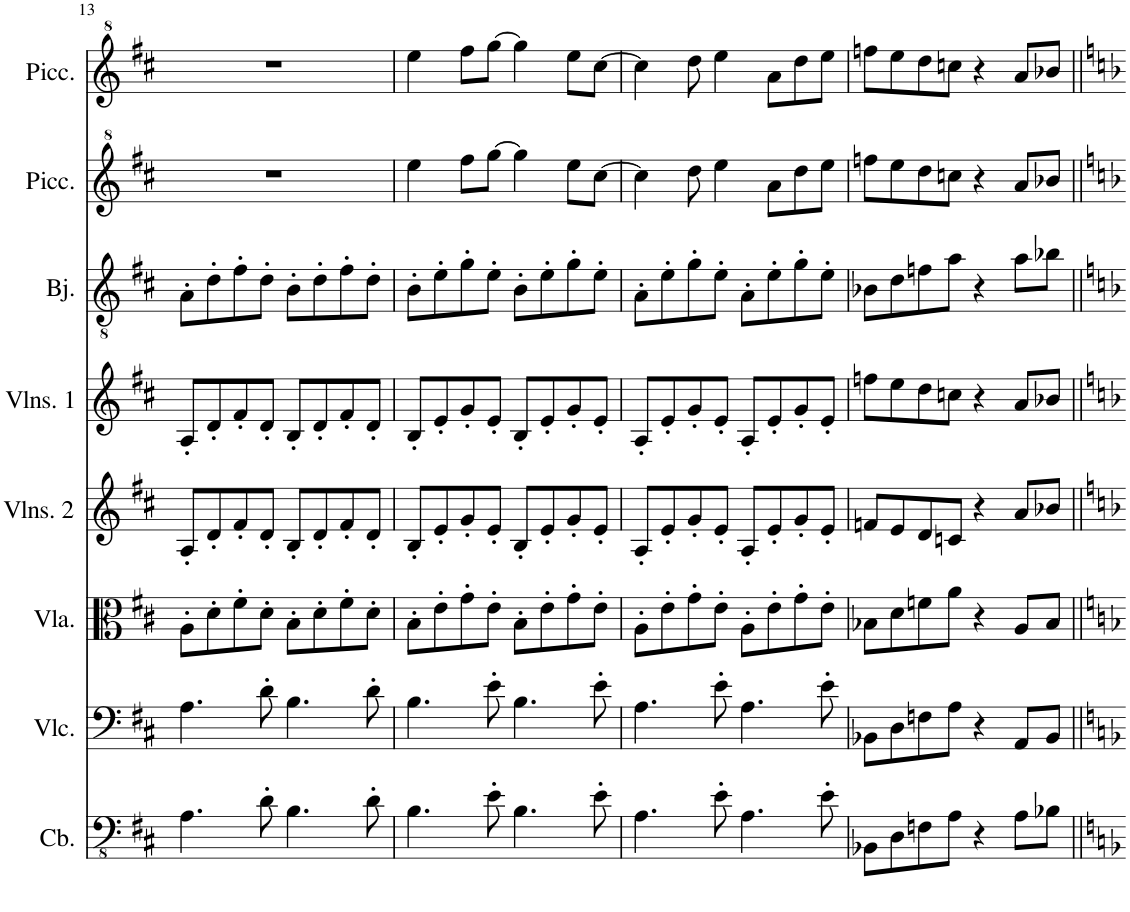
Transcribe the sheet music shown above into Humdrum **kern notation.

**kern	**kern	**kern	**kern	**kern	**kern	**kern	**kern
*part8	*part7	*part6	*part5	*part4	*part3	*part2	*part1
*staff8	*staff7	*staff6	*staff5	*staff4	*staff3	*staff2	*staff1
*I"Contrabass	*I"Violoncello	*I"Viola	*I"Violins 2	*I"Violins 1	*I"Banjo	*I"Piccolo	*I"Piccolo
*I'Cb.	*I'Vlc.	*I'Vla.	*I'Vlns. 2	*I'Vlns. 1	*I'Bj.	*I'Picc.	*I'Picc.
!!LO:PB:g=z
*clefFv4	*clefF4	*clefC3	*clefG2	*clefG2	*clefGv2	*clefG^2	*clefG^2
*Trd7c12	*	*	*	*	*Trd7c12	*Trd-7c-12	*Trd-7c-12
*k[f#c#]	*k[f#c#]	*k[f#c#]	*k[f#c#]	*k[f#c#]	*k[f#c#]	*k[f#c#]	*k[f#c#]
*M4/4	*M4/4	*M4/4	*M4/4	*M4/4	*M4/4	*M4/4	*M4/4
=13	=13	=13	=13	=13	=13	=13	=13
4.AA\	4.A\	8A'\L	8A'/L	8A'/L	8A'\L	1r	1r
.	.	8d'\	8d'/	8d'/	8d'\	.	.
.	.	8f#'\	8f#'/	8f#'/	8f#'\	.	.
8D'\	8d'\	8d'\J	8d'/J	8d'/J	8d'\J	.	.
4.BB\	4.B\	8B'\L	8B'/L	8B'/L	8B'\L	.	.
.	.	8d'\	8d'/	8d'/	8d'\	.	.
.	.	8f#'\	8f#'/	8f#'/	8f#'\	.	.
8D'\	8d'\	8d'\J	8d'/J	8d'/J	8d'\J	.	.
=14	=14	=14	=14	=14	=14	=14	=14
4.BB\	4.B\	8B'\L	8B'/L	8B'/L	8B'\L	4eee\	4eee\
.	.	8e'\	8e'/	8e'/	8e'\	.	.
.	.	8g'\	8g'/	8g'/	8g'\	8fff#\L	8fff#\L
8E'\	8e'\	8e'\J	8e'/J	8e'/J	8e'\J	[8ggg\J	[8ggg\J
4.BB\	4.B\	8B'\L	8B'/L	8B'/L	8B'\L	4ggg\]	4ggg\]
.	.	8e'\	8e'/	8e'/	8e'\	.	.
.	.	8g'\	8g'/	8g'/	8g'\	8eee\L	8eee\L
8E'\	8e'\	8e'\J	8e'/J	8e'/J	8e'\J	[8ccc#\J	[8ccc#\J
=15	=15	=15	=15	=15	=15	=15	=15
4.AA\	4.A\	8A'\L	8A'/L	8A'/L	8A'\L	4ccc#\]	4ccc#\]
.	.	8e'\	8e'/	8e'/	8e'\	.	.
.	.	8g'\	8g'/	8g'/	8g'\	8ddd\	8ddd\
8E'\	8e'\	8e'\J	8e'/J	8e'/J	8e'\J	4eee\	4eee\
4.AA\	4.A\	8A'\L	8A'/L	8A'/L	8A'\L	.	.
.	.	8e'\	8e'/	8e'/	8e'\	8aa\L	8aa\L
.	.	8g'\	8g'/	8g'/	8g'\	8ddd\	8ddd\
8E'\	8e'\	8e'\J	8e'/J	8e'/J	8e'\J	8eee\J	8eee\J
=16	=16	=16	=16	=16	=16	=16	=16
8BBB-X\L	8BB-X\L	8B-X\L	8fn/L	8ffn\L	8B-X\L	8fffn\L	8fffn\L
8DD\	8D\	8d\	8e/	8ee\	8d\	8eee\	8eee\
8FFn\	8Fn\	8fn\	8d/	8dd\	8fn\	8ddd\	8ddd\
8AA\J	8A\J	8a\J	8cn/J	8ccn\J	8a\J	8cccn\J	8cccn\J
4r	4r	4r	4r	4r	4r	4r	4r
8AA\L	8AA/L	8A/L	8a/L	8a/L	8a\L	8aa/L	8aa/L
8BB-X\J	8BB-/J	8B-/J	8b-X/J	8b-X/J	8b-X\J	8bb-X/J	8bb-X/J
=||	=||	=||	=||	=||	=||	=||	=||
*-	*-	*-	*-	*-	*-	*-	*-
